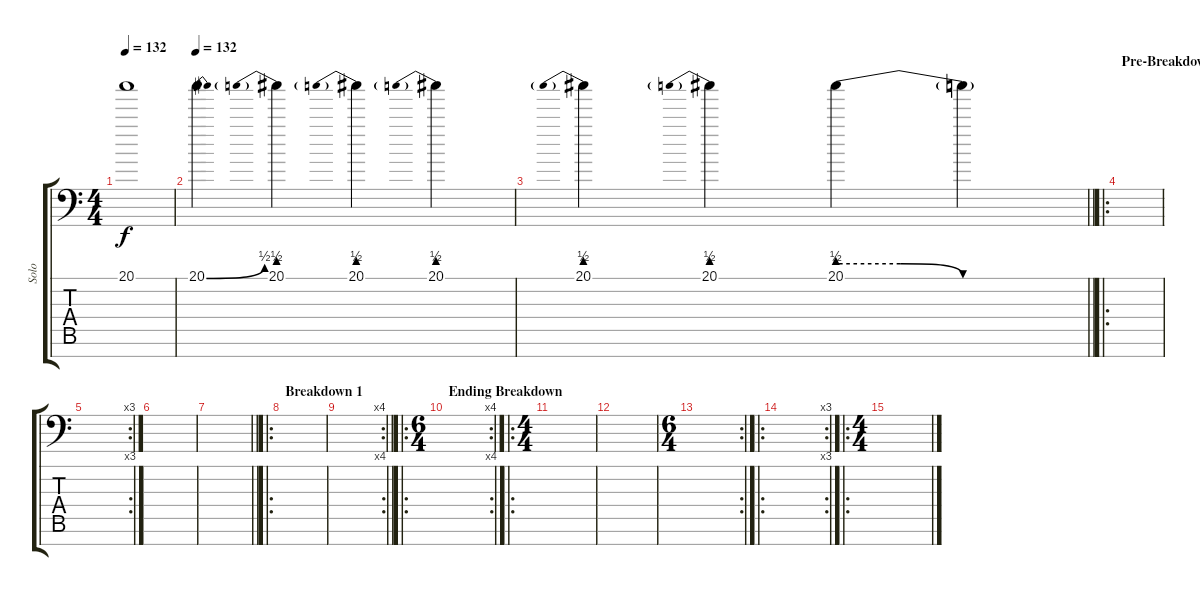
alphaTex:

\track ("Solo" "Solo") {instrument distortionguitar}
\staff {score tabs}
\tuning (E4 B3 G3 D3 A2 E2 A1) {hide}
\ts (4 4)
\tempo 132
\clef f4
\ks c
20.1{t}.1{dy f} |
\tempo 132
20.1{be (bend 0 0 60 2)}.4 20.1{be (prebend 0 2 60 2)}.4 20.1{be (prebend 0 2 60 2)}.4 20.1{be (prebend 0 2 60 2)}.4 |
\barLineRight lightlight
20.1{be (prebend 0 2 60 2)}.4 20.1{be (prebend 0 2 60 2)}.4 20.1{be (custom 0 2 15 2 30 0 60 0)}.4 20.1{t}.4 |
\ro
\section ("" "Pre-Breakdown")
|
\rc 3
|
|
\barLineRight lightlight
|
\ro
\section ("" "Breakdown 1")
|
\rc 4
\barLineRight lightlight
|
\ro
\rc 4
\ts (6 4)
\section ("" "Ending Breakdown")
|
\ro
\ts (4 4)
|
|
\rc 2
\ts (6 4)
|
\ro
\rc 3
|
\ro
\ts (4 4)
